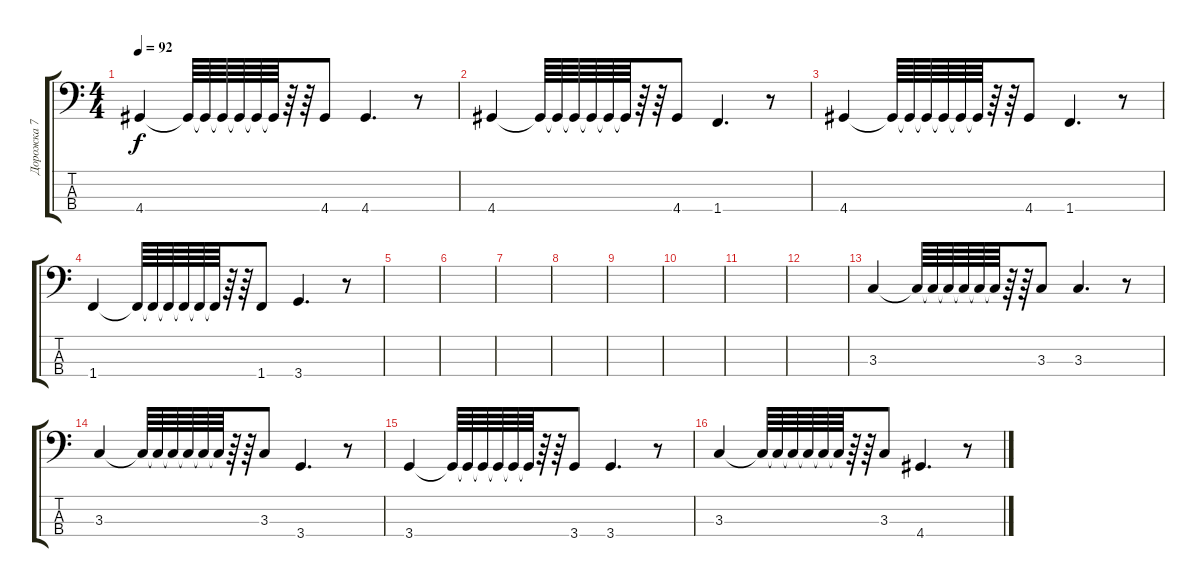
\track ("Дорожка 7" "Дорожка 7") {instrument electricbassfinger}
\staff {score tabs}
\tuning (G2 D2 A1 E1) {hide}
\ts (4 4)
\tempo 92
\clef f4
\ks c
4.4.4{dy f} 4.4{t}.64 4.4{t}.64 4.4{t}.64 4.4{t}.64 4.4{t}.64 4.4{t}.64 r.64 r.64 4.4.8 4.4.4{d} r.8 |
4.4.4 4.4{t}.64 4.4{t}.64 4.4{t}.64 4.4{t}.64 4.4{t}.64 4.4{t}.64 r.64 r.64 4.4.8 1.4.4{d} r.8 |
4.4.4 4.4{t}.64 4.4{t}.64 4.4{t}.64 4.4{t}.64 4.4{t}.64 4.4{t}.64 r.64 r.64 4.4.8 1.4.4{d} r.8 |
1.4.4 1.4{t}.64 1.4{t}.64 1.4{t}.64 1.4{t}.64 1.4{t}.64 1.4{t}.64 r.64 r.64 1.4.8 3.4.4{d} r.8 |
|
|
|
|
|
|
|
|
3.3.4 3.3{t}.64 3.3{t}.64 3.3{t}.64 3.3{t}.64 3.3{t}.64 3.3{t}.64 r.64 r.64 3.3.8 3.3.4{d} r.8 |
3.3.4 3.3{t}.64 3.3{t}.64 3.3{t}.64 3.3{t}.64 3.3{t}.64 3.3{t}.64 r.64 r.64 3.3.8 3.4.4{d} r.8 |
3.4.4 3.4{t}.64 3.4{t}.64 3.4{t}.64 3.4{t}.64 3.4{t}.64 3.4{t}.64 r.64 r.64 3.4.8 3.4.4{d} r.8 |
3.3.4 3.3{t}.64 3.3{t}.64 3.3{t}.64 3.3{t}.64 3.3{t}.64 3.3{t}.64 r.64 r.64 3.3.8 4.4.4{d} r.8
